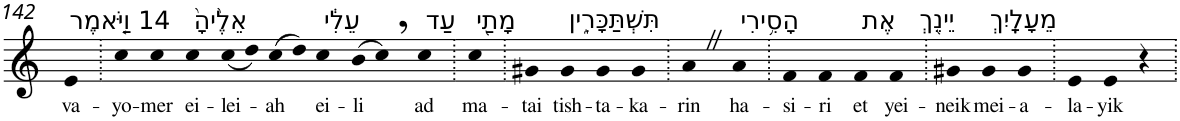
**kern	**text
*part1	*part1
*staff1	*staff1
*I"Piano	*
*I'Pno	*
!!LO:PB:g=z
*clefG2	*
*k[]	*
=142	=142
!LO:TX:a:t=14 וַיֹּ֤אמֶר	!
!	!LO:LY:b
4e	va-
=143.	=143.
!	!LO:LY:b
4cc	-yo-
!	!LO:LY:b
4cc	-mer
!LO:TX:a:t=אֵלֶ֙יהָ֙	!
!	!LO:LY:b
4cc	ei-
!	!LO:LY:b
(<8cc	-lei-
8dd)	.
!	!LO:LY:b
(>8cc	-ah
8dd)	.
!LO:TX:a:t=עֵלִ֔י	!
!	!LO:LY:b
4cc	ei-
!	!LO:LY:b
(>8b	-li
8cc,)	.
!LO:TX:a:t=עַד	!
!	!LO:LY:b
4cc	ad
=144.	=144.
!LO:TX:a:t=מָתַ֖י	!
!	!LO:LY:b
4cc	ma-
=145.	=145.
!	!LO:LY:b
4g#X	-tai
!LO:TX:a:t=תִּשְׁתַּכָּרִ֑ין	!
!	!LO:LY:b
4g#	tish-
!	!LO:LY:b
4g#	-ta-
!	!LO:LY:b
4g#	-ka-
=146.	=146.
!	!LO:LY:b
4aZ	-rin
!LO:TX:a:t=הָסִ֥ירִי	!
!	!LO:LY:b
4a	ha-
=147.	=147.
!	!LO:LY:b
4f	-si-
!	!LO:LY:b
4f	-ri
!LO:TX:a:t=אֶת	!
!	!LO:LY:b
4f	et
!LO:TX:a:t=יֵינֵ֖ךְ	!
!	!LO:LY:b
4f	yei-
=148.	=148.
!	!LO:LY:b
4g#X	-neik
!LO:TX:a:t=מֵעָלָֽיִךְ	!
!	!LO:LY:b
4g#	mei-
!	!LO:LY:b
4g#	-a-
=149.	=149.
!	!LO:LY:b
4e	-la-
!	!LO:LY:b
4e	-yik
4r	.
=.	=.
*-	*-
